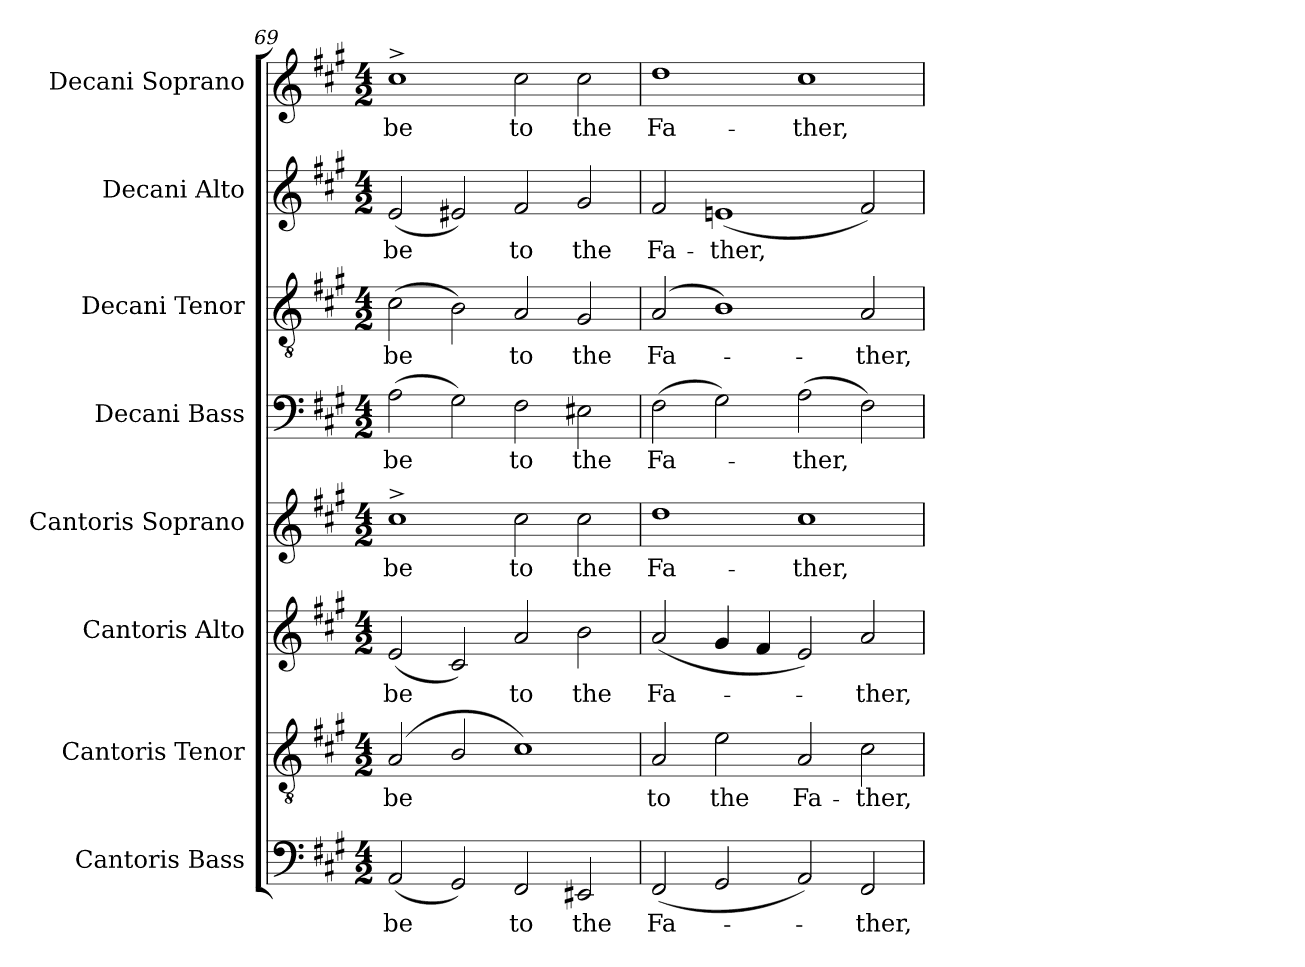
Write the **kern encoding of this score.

**kern	**text	**kern	**text	**kern	**text	**kern	**text	**kern	**text	**kern	**text	**kern	**text	**kern	**text
*part8	*part8	*part7	*part7	*part6	*part6	*part5	*part5	*part4	*part4	*part3	*part3	*part2	*part2	*part1	*part1
*staff8	*staff8	*staff7	*staff7	*staff6	*staff6	*staff5	*staff5	*staff4	*staff4	*staff3	*staff3	*staff2	*staff2	*staff1	*staff1
*I"Cantoris Bass	*	*I"Cantoris Tenor	*	*I"Cantoris Alto	*	*I"Cantoris Soprano	*	*I"Decani Bass	*	*I"Decani Tenor	*	*I"Decani Alto	*	*I"Decani Soprano	*
*I'Can B.	*	*I'Can T.	*	*I'Can A.	*	*I'Can S.	*	*I'Dec B.	*	*I'Dec T.	*	*I'Dec A.	*	*I'Dec S.	*
*clefF4	*	*clefGv2	*	*clefG2	*	*clefG2	*	*clefF4	*	*clefGv2	*	*clefG2	*	*clefG2	*
*	*	*ITrd7c12	*	*	*	*	*	*	*	*ITrd7c12	*	*	*	*	*
*k[f#c#g#]	*	*k[f#c#g#]	*	*k[f#c#g#]	*	*k[f#c#g#]	*	*k[f#c#g#]	*	*k[f#c#g#]	*	*k[f#c#g#]	*	*k[f#c#g#]	*
*A:	*	*A:	*	*A:	*	*A:	*	*A:	*	*A:	*	*A:	*	*A:	*
*M4/2	*	*M4/2	*	*M4/2	*	*M4/2	*	*M4/2	*	*M4/2	*	*M4/2	*	*M4/2	*
=69	=69	=69	=69	=69	=69	=69	=69	=69	=69	=69	=69	=69	=69	=69	=69
!	!LO:LY:b:color=#000000	!	!	!	!	!	!	!	!	!	!	!	!	!	!
!	!	!	!LO:LY:b:color=#000000	!	!	!	!	!	!	!	!	!	!	!	!
!	!	!	!	!	!LO:LY:b:color=#000000	!	!	!	!	!	!	!	!	!	!
!	!	!	!	!	!	!	!LO:LY:b:color=#000000	!	!	!	!	!	!	!	!
!	!	!	!	!	!	!	!	!	!LO:LY:b:color=#000000	!	!	!	!	!	!
!	!	!	!	!	!	!	!	!	!	!	!LO:LY:b:color=#000000	!	!	!	!
!	!	!	!	!	!	!	!	!	!	!	!	!	!LO:LY:b:color=#000000	!	!
!	!	!	!	!	!	!	!	!	!	!	!	!	!	!	!LO:LY:b:color=#000000
(2AAi/	be	(2AAi/	be	(2ei/	be	1cc#^i	be	(2Ai\	be	(2C#i\	be	(2ei/	be	1cc#^i	be
2GG#i/)	.	2BBi/	.	2c#i/)	.	.	.	2G#i\)	.	2BBi\)	.	2e#Xi/)	.	.	.
!	!LO:LY:b:color=#000000	!	!	!	!	!	!	!	!	!	!	!	!	!	!
!	!	!	!	!	!LO:LY:b:color=#000000	!	!	!	!	!	!	!	!	!	!
!	!	!	!	!	!	!	!LO:LY:b:color=#000000	!	!	!	!	!	!	!	!
!	!	!	!	!	!	!	!	!	!LO:LY:b:color=#000000	!	!	!	!	!	!
!	!	!	!	!	!	!	!	!	!	!	!LO:LY:b:color=#000000	!	!	!	!
!	!	!	!	!	!	!	!	!	!	!	!	!	!LO:LY:b:color=#000000	!	!
!	!	!	!	!	!	!	!	!	!	!	!	!	!	!	!LO:LY:b:color=#000000
2FF#i/	to	1C#i)	.	2ai/	to	2cc#i\	to	2F#i\	to	2AAi/	to	2f#i/	to	2cc#i\	to
!	!LO:LY:b:color=#000000	!	!	!	!	!	!	!	!	!	!	!	!	!	!
!	!	!	!	!	!LO:LY:b:color=#000000	!	!	!	!	!	!	!	!	!	!
!	!	!	!	!	!	!	!LO:LY:b:color=#000000	!	!	!	!	!	!	!	!
!	!	!	!	!	!	!	!	!	!LO:LY:b:color=#000000	!	!	!	!	!	!
!	!	!	!	!	!	!	!	!	!	!	!LO:LY:b:color=#000000	!	!	!	!
!	!	!	!	!	!	!	!	!	!	!	!	!	!LO:LY:b:color=#000000	!	!
!	!	!	!	!	!	!	!	!	!	!	!	!	!	!	!LO:LY:b:color=#000000
2EE#Xi/	the	.	.	2bi\	the	2cc#i\	the	2E#Xi\	the	2GG#i/	the	2g#i/	the	2cc#i\	the
=70	=70	=70	=70	=70	=70	=70	=70	=70	=70	=70	=70	=70	=70	=70	=70
!	!LO:LY:b:color=#000000	!	!	!	!	!	!	!	!	!	!	!	!	!	!
!	!	!	!LO:LY:b:color=#000000	!	!	!	!	!	!	!	!	!	!	!	!
!	!	!	!	!	!LO:LY:b:color=#000000	!	!	!	!	!	!	!	!	!	!
!	!	!	!	!	!	!	!LO:LY:b:color=#000000	!	!	!	!	!	!	!	!
!	!	!	!	!	!	!	!	!	!LO:LY:b:color=#000000	!	!	!	!	!	!
!	!	!	!	!	!	!	!	!	!	!	!LO:LY:b:color=#000000	!	!	!	!
!	!	!	!	!	!	!	!	!	!	!	!	!	!LO:LY:b:color=#000000	!	!
!	!	!	!	!	!	!	!	!	!	!	!	!	!	!	!LO:LY:b:color=#000000
(2FF#i/	Fa-	2AAi/	to	(2ai/	Fa-	1ddi	Fa-	(2F#i\	Fa-	(2AAi/	Fa-	2f#i/	Fa-	1ddi	Fa-
!	!	!	!LO:LY:b:color=#000000	!	!	!	!	!	!	!	!	!	!	!	!
!	!	!	!	!	!	!	!	!	!	!	!	!	!LO:LY:b:color=#000000	!	!
2GG#i/	.	2Ei\	the	4g#i/	.	.	.	2G#i\)	.	1BBi)	.	(1eni	-ther,	.	.
.	.	.	.	4f#i/	.	.	.	.	.	.	.	.	.	.	.
!	!	!	!LO:LY:b:color=#000000	!	!	!	!	!	!	!	!	!	!	!	!
!	!	!	!	!	!	!	!LO:LY:b:color=#000000	!	!	!	!	!	!	!	!
!	!	!	!	!	!	!	!	!	!LO:LY:b:color=#000000	!	!	!	!	!	!
!	!	!	!	!	!	!	!	!	!	!	!	!	!	!	!LO:LY:b:color=#000000
2AAi/)	.	2AAi/	Fa-	2ei/)	.	1cc#i	-ther,	(2Ai\	-ther,	.	.	.	.	1cc#i	-ther,
!	!LO:LY:b:color=#000000	!	!	!	!	!	!	!	!	!	!	!	!	!	!
!	!	!	!LO:LY:b:color=#000000	!	!	!	!	!	!	!	!	!	!	!	!
!	!	!	!	!	!LO:LY:b:color=#000000	!	!	!	!	!	!	!	!	!	!
!	!	!	!	!	!	!	!	!	!	!	!LO:LY:b:color=#000000	!	!	!	!
2FF#i/	-ther,	2C#i\	-ther,	2ai/	-ther,	.	.	2F#i\)	.	2AAi/	-ther,	2f#i/)	.	.	.
=	=	=	=	=	=	=	=	=	=	=	=	=	=	=	=
*-	*-	*-	*-	*-	*-	*-	*-	*-	*-	*-	*-	*-	*-	*-	*-
